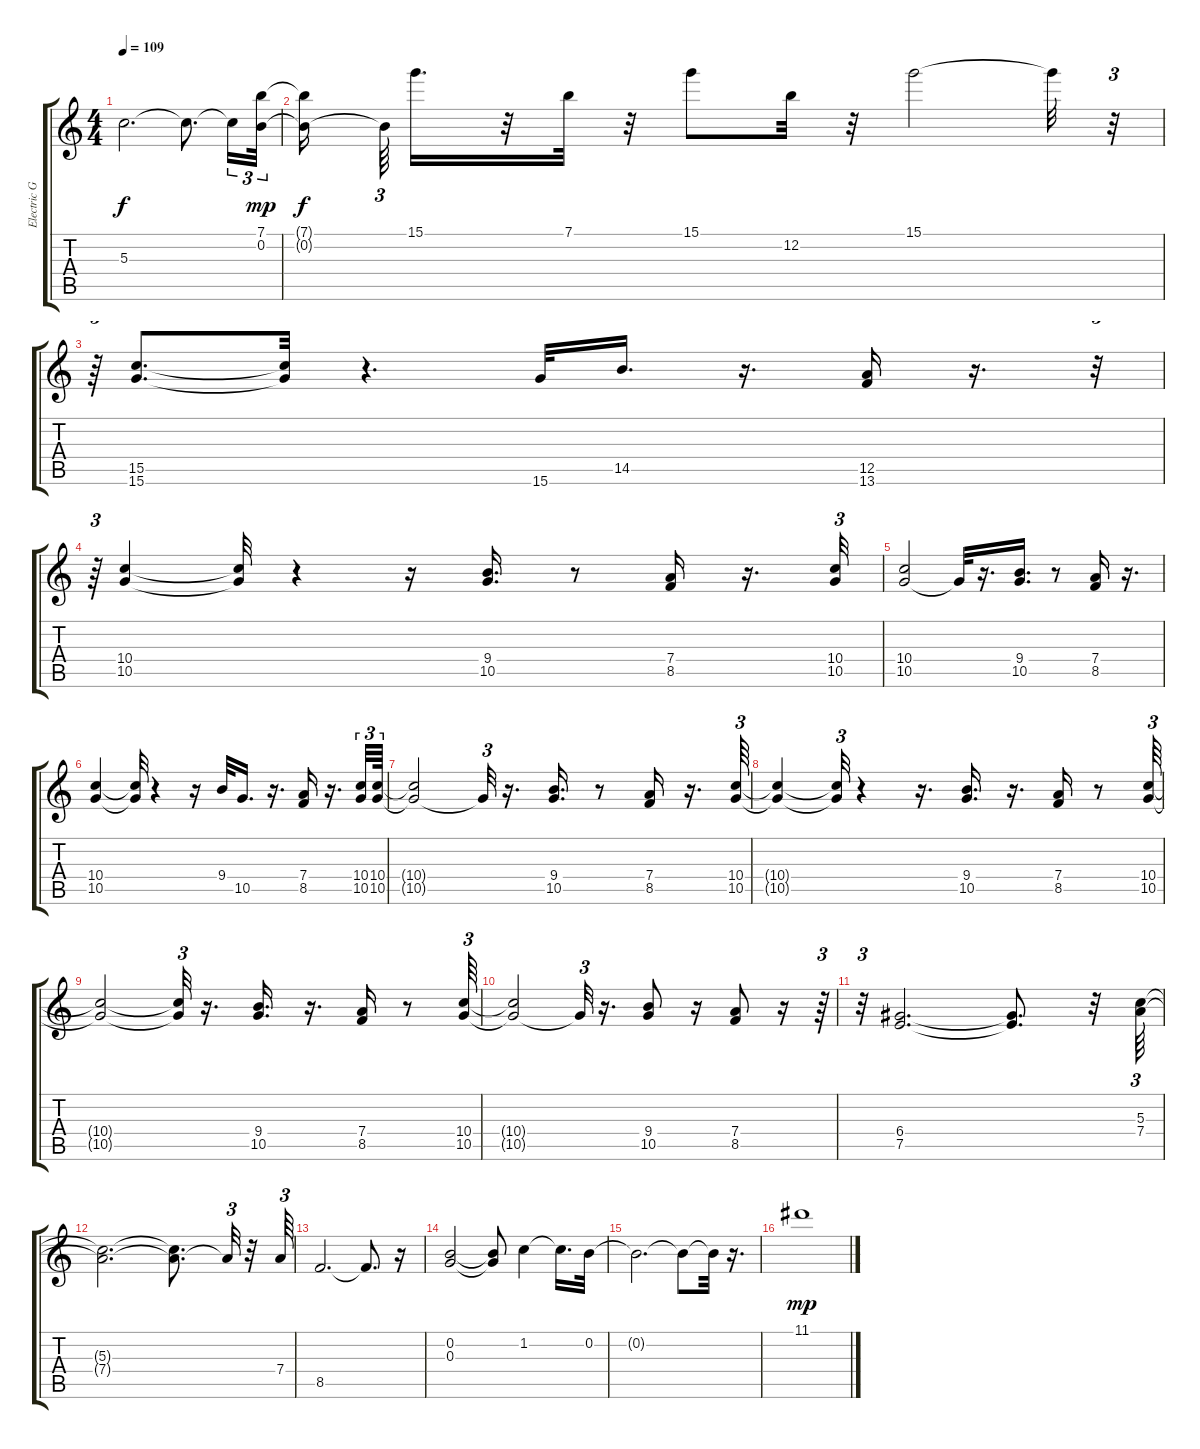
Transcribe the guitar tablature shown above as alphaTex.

\track ("Electric Guitar" "Electric G") {instrument overdrivenguitar}
\staff {score tabs}
\tuning (E4 B3 G3 D3 A2 E2) {hide}
\ts (4 4)
\tempo 109
\clef g2
\ks c
5.3{t}.2{d dy f} 5.3{t}.8{d} 5.3{t}.16{tu (3 2)} (7.1 0.2).32{tu (3 2) dy mp} |
(7.1{t} 0.2{t}).16{dy f beam splitsecondary} 0.2{t}.64{tu (3 2)} 15.1.16{d} r.32 7.1.32 r.32 15.1.8 12.2.32 r.32 15.1.2 15.1{t}.32 r.32{tu (3 2)} |
r.64{tu (3 2)} (15.5 15.6).8{d} (15.5{t} 15.6{t}).32 r.4{d} 15.6.32 14.5.16{d} r.16{d} (12.5 13.6).16 r.16{d} r.32{tu (3 2)} |
r.64{tu (3 2)} (10.4 10.5).4 (10.4{t} 10.5{t}).32 r.4 r.16 (9.4 10.5).16{d} r.8 (7.4 8.5).16 r.16{d} (10.4 10.5).32{tu (3 2)} |
(10.4 10.5).2 10.5{t}.32 r.16{d} (9.4 10.5).16{d} r.8 (7.4 8.5).16 r.16{d} |
(10.4 10.5).4 (10.4{t} 10.5{t}).32 r.4 r.16 9.4.32 10.5.16{d} r.16{d} (7.4 8.5).16 r.16{d} (10.4 10.5).32{tu (3 2)} (10.4 10.5).64{tu (3 2)} |
(10.4{t} 10.5{t}).2 10.5{t}.32{tu (3 2)} r.16{d} (9.4 10.5).16{d} r.8 (7.4 8.5).16 r.16{d} (10.4 10.5).64{tu (3 2)} |
(10.4{t} 10.5{t}).4 (10.4{t} 10.5{t}).32{tu (3 2)} r.4 r.16{d} (9.4 10.5).16{d} r.16{d} (7.4 8.5).16 r.8 (10.4 10.5).64{tu (3 2) volume 13} |
(10.4{t} 10.5{t}).2 (10.4{t} 10.5{t}).32{tu (3 2)} r.16{d} (9.4 10.5).16{d} r.16{d} (7.4 8.5).16 r.8 (10.4 10.5).64{tu (3 2)} |
(10.4{t} 10.5{t}).2 10.5{t}.32{tu (3 2)} r.16{d} (9.4 10.5).8 r.16 (7.4 8.5).8 r.16 r.64{tu (3 2)} |
r.32{tu (3 2)} (6.4 7.5).2{d} (6.4{t} 7.5{t}).8{d} r.32 (5.3 7.4).64{tu (3 2)} |
(5.3{t} 7.4{t}).2{d} (5.3{t} 7.4{t}).8{d} 7.4{t}.32{tu (3 2)} r.32 7.4.64{tu (3 2)} |
8.5.2{d} 8.5{t}.8{d} r.16 |
(0.2 0.3).2 (0.2{t} 0.3{t}).8 1.2.4 1.2{t}.16{d} 0.2.32 |
0.2{t}.2{d} 0.2{t}.8 0.2{t}.32 r.16{d} |
11.1.1{dy mp}
